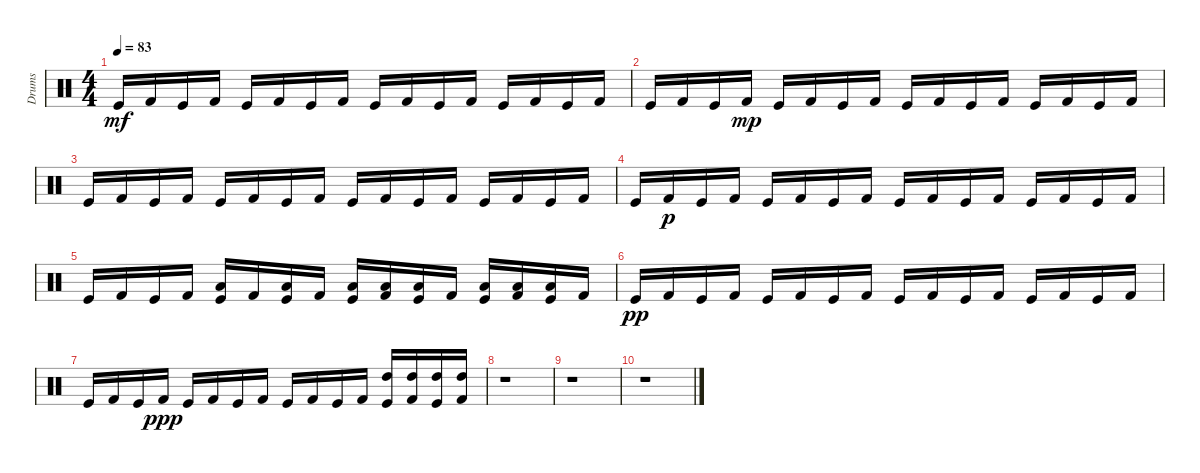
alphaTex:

\track ("Drums" "Drums") {instrument percussion}
\staff {score}
\articulation defaults
\ts (4 4)
\tempo 83
\clef neutral
\ks c "Kick (hit)".16{dy mf} "Kick (hit) 2".16 "Kick (hit)".16 "Kick (hit) 2".16 "Kick (hit)".16 "Kick (hit) 2".16 "Kick (hit)".16 "Kick (hit) 2".16 "Kick (hit)".16 "Kick (hit) 2".16 "Kick (hit)".16 "Kick (hit) 2".16 "Kick (hit)".16 "Kick (hit) 2".16 "Kick (hit)".16 "Kick (hit) 2".16
|
"Kick (hit)".16 "Kick (hit) 2".16 "Kick (hit)".16 "Kick (hit) 2".16{dy mp} "Kick (hit)".16 "Kick (hit) 2".16 "Kick (hit)".16 "Kick (hit) 2".16 "Kick (hit)".16 "Kick (hit) 2".16 "Kick (hit)".16 "Kick (hit) 2".16 "Kick (hit)".16 "Kick (hit) 2".16 "Kick (hit)".16 "Kick (hit) 2".16 |
"Kick (hit)".16 "Kick (hit) 2".16 "Kick (hit)".16 "Kick (hit) 2".16 "Kick (hit)".16 "Kick (hit) 2".16 "Kick (hit)".16 "Kick (hit) 2".16 "Kick (hit)".16 "Kick (hit) 2".16 "Kick (hit)".16 "Kick (hit) 2".16 "Kick (hit)".16 "Kick (hit) 2".16 "Kick (hit)".16 "Kick (hit) 2".16 |
"Kick (hit)".16 "Kick (hit) 2".16{dy p} "Kick (hit)".16 "Kick (hit) 2".16 "Kick (hit)".16 "Kick (hit) 2".16 "Kick (hit)".16 "Kick (hit) 2".16 "Kick (hit)".16 "Kick (hit) 2".16 "Kick (hit)".16 "Kick (hit) 2".16 "Kick (hit)".16 "Kick (hit) 2".16 "Kick (hit)".16 "Kick (hit) 2".16 |
"Kick (hit)".16 "Kick (hit) 2".16 "Kick (hit)".16 "Kick (hit) 2".16 ("Kick (hit)" "Low Tom (hit)").16 "Kick (hit) 2".16 ("Kick (hit)" "Low Tom (hit)").16 "Kick (hit) 2".16 ("Kick (hit)" "Low Tom (hit)").16 ("Kick (hit) 2" "Low Tom (hit)").16 ("Low Tom (hit)" "Kick (hit)").16 "Kick (hit) 2".16 ("Kick (hit)" "Low Tom (hit)").16 ("Kick (hit) 2" "Low Tom (hit)").16 ("Kick (hit)" "Low Tom (hit)").16 "Kick (hit) 2".16 |
"Kick (hit)".16{dy pp} "Kick (hit) 2".16 "Kick (hit)".16 "Kick (hit) 2".16 "Kick (hit)".16 "Kick (hit) 2".16 "Kick (hit)".16 "Kick (hit) 2".16 "Kick (hit)".16 "Kick (hit) 2".16 "Kick (hit)".16 "Kick (hit) 2".16 "Kick (hit)".16 "Kick (hit) 2".16 "Kick (hit)".16 "Kick (hit) 2".16 |
"Kick (hit)".16 "Kick (hit) 2".16 "Kick (hit)".16 "Kick (hit) 2".16{dy ppp} "Kick (hit)".16 "Kick (hit) 2".16 "Kick (hit)".16 "Kick (hit) 2".16 "Kick (hit)".16 "Kick (hit) 2".16 "Kick (hit)".16 "Kick (hit) 2".16 ("Kick (hit)" "High Tom (hit)").16 ("Kick (hit) 2" "High Tom (hit)").16 ("High Tom (hit)" "Kick (hit)").16 ("Kick (hit) 2" "High Tom (hit)").16 |
r.1 |
r.1 |
r.1
